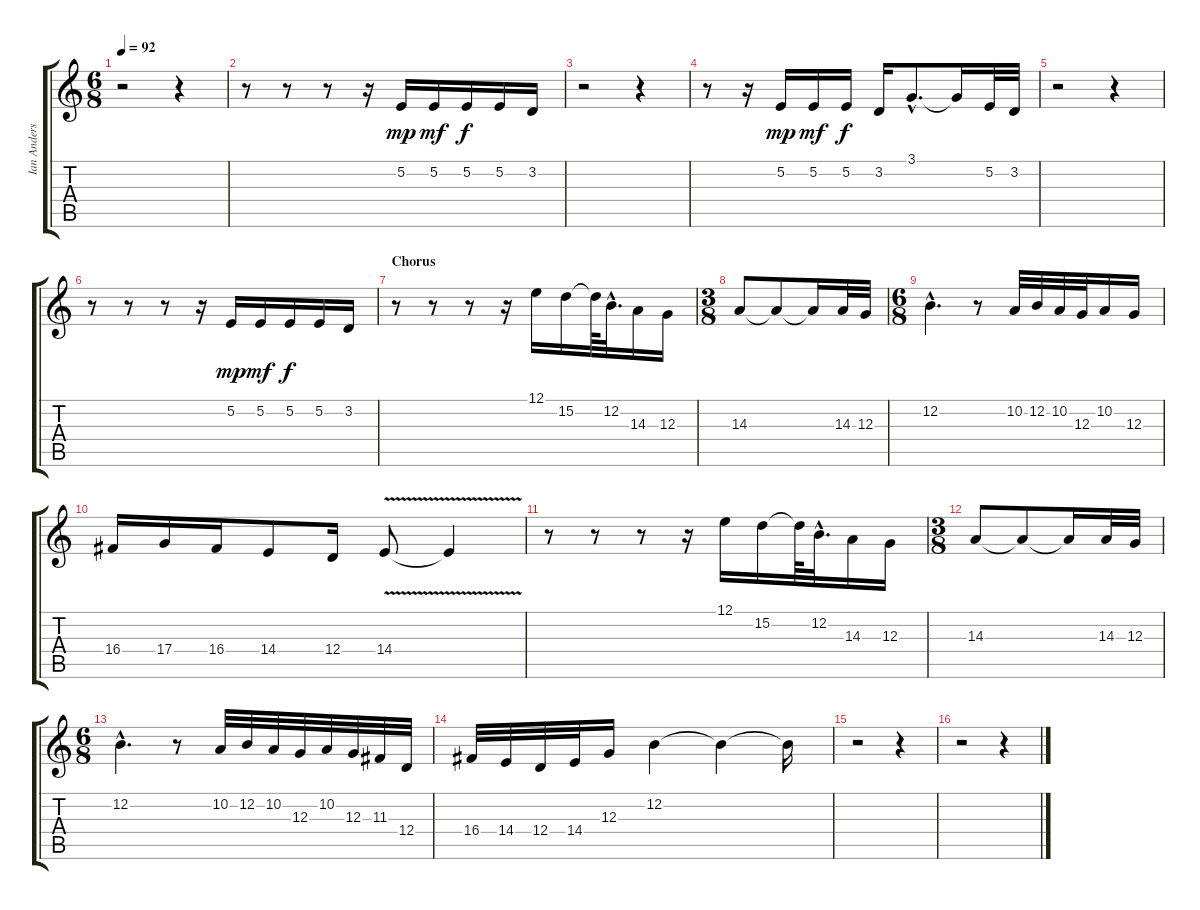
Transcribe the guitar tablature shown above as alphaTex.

\track ("Ian Anderson (Flute)" "Ian Anders") {instrument flute}
\staff {score tabs}
\tuning (E4 B3 G3 D3 A2 E2) {hide}
\ts (6 8)
\tempo 92
\clef g2
\ks c
r.2{dy f} r.4 |
r.8 r.8 r.8 r.16 5.2.16{dy mp} 5.2.16{dy mf} 5.2.16{dy f} 5.2.16 3.2.16 |
r.2 r.4 |
r.8 r.16 5.2.16{dy mp} 5.2.16{dy mf} 5.2.16{dy f} 3.2.16 3.1{hac}.8{d} 3.1{t}.16 5.2.32 3.2.32 |
r.2 r.4 |
r.8 r.8 r.8 r.16 5.2.16{dy mp} 5.2.16{dy mf} 5.2.16{dy f} 5.2.16 3.2.16 |
\section ("" "Chorus")
r.8 r.8 r.8 r.16 12.1.16 15.2.16 15.2{t}.64 12.2{hac}.32{d} 14.3.16 12.3.16 |
\ts (3 8)
14.3.8 14.3{t}.8 14.3{t}.16 14.3.32 12.3.32 |
\ts (6 8)
12.2{hac}.4{d} r.8 10.2.32 12.2.32 10.2.32 12.3.32 10.2.16 12.3.16 |
16.4.16 17.4.16 16.4.16 14.4.8 12.4.16 14.4{v}.8 14.4{t}.4 |
r.8 r.8 r.8 r.16 12.1.16 15.2.16 15.2{t}.64 12.2{hac}.32{d} 14.3.16 12.3.16 |
\ts (3 8)
14.3.8 14.3{t}.8 14.3{t}.16 14.3.32 12.3.32 |
\ts (6 8)
12.2{hac}.4{d} r.8 10.2.32 12.2.32 10.2.32 12.3.32 10.2.32 12.3.32 11.3.32 12.4.32 |
16.4.32 14.4.32 12.4.32 14.4.32 12.3.16 12.2.4 12.2{t}.4 12.2{t}.16 |
r.2 r.4 |
r.2 r.4
